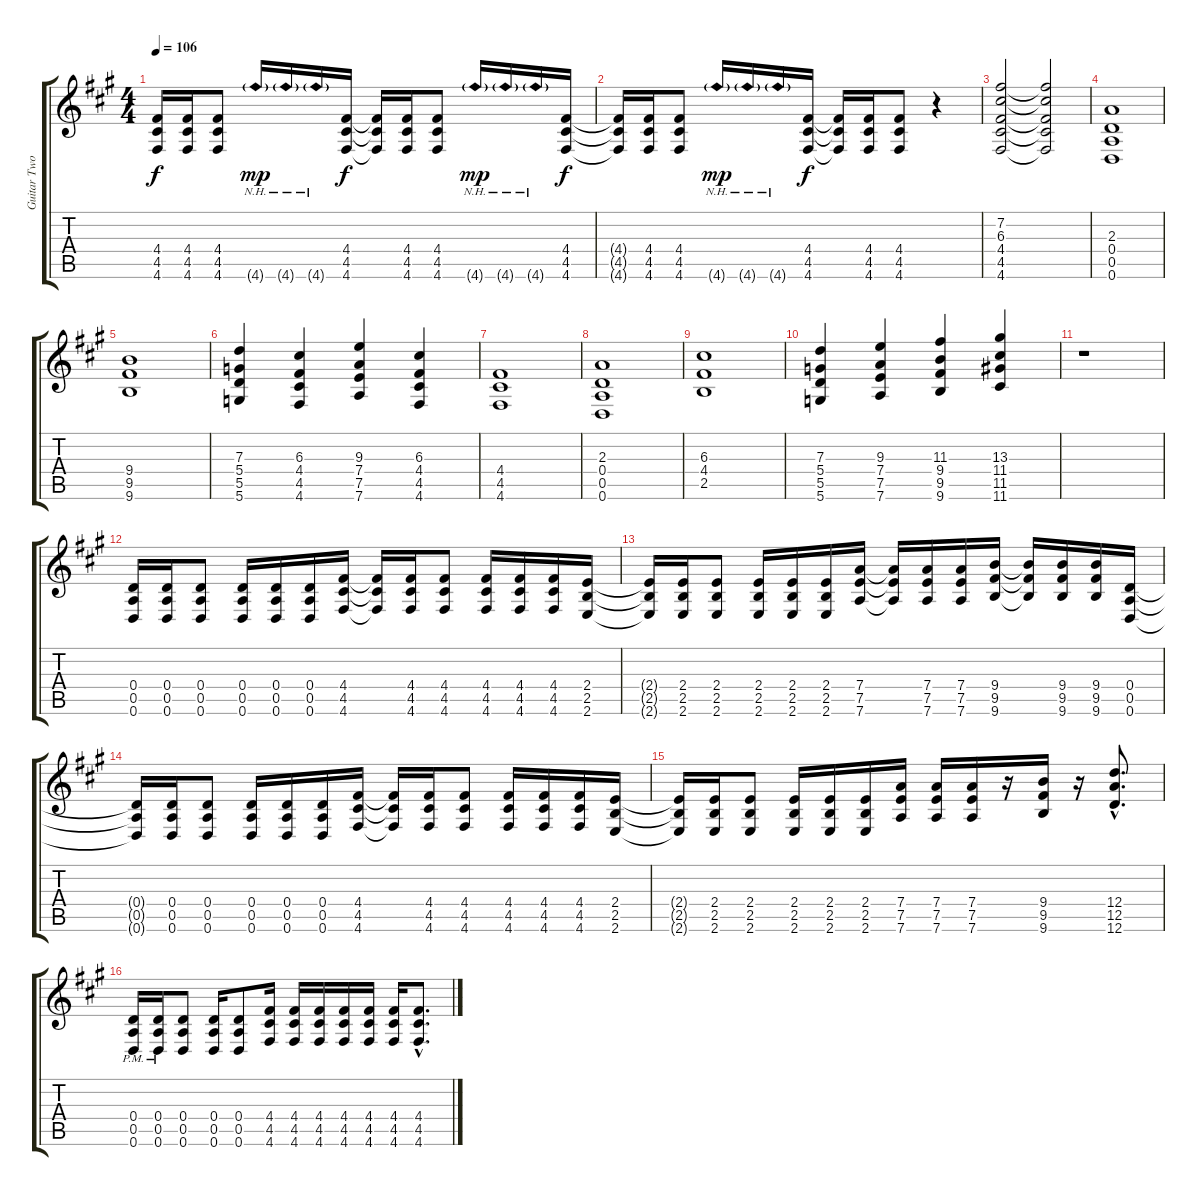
\track ("Guitar Two" "Guitar Two") {instrument distortionguitar}
\staff {score tabs}
\tuning (E4 B3 G3 D3 A2 D2) {hide}
\ts (4 4)
\tempo 106
\clef g2
\ks a
(4.4 4.5 4.6).16{dy f} (4.4 4.5 4.6).16 (4.4 4.5 4.6).8 4.6{nh g}.16{dy mp} 4.6{nh g}.16 4.6{nh g}.16 (4.4 4.5 4.6).16{dy f} (4.4{t} 4.5{t} 4.6{t}).16 (4.4 4.5 4.6).16 (4.4 4.5 4.6).8 4.6{nh g}.16{dy mp} 4.6{nh g}.16 4.6{nh g}.16 (4.4 4.5 4.6).16{dy f} |
(4.4{t} 4.5{t} 4.6{t}).16 (4.4 4.5 4.6).16 (4.4 4.5 4.6).8 4.6{nh g}.16{dy mp} 4.6{nh g}.16 4.6{nh g}.16 (4.4 4.5 4.6).16{dy f} (4.4{t} 4.5{t} 4.6{t}).16 (4.4 4.5 4.6).16 (4.4 4.5 4.6).8 r.4 |
(7.2 6.3 4.4 4.5 4.6).2 (7.2{t} 6.3{t} 4.4{t} 4.5{t} 4.6{t}).2 |
(2.3 0.4 0.5 0.6).1 |
(9.4 9.5 9.6).1 |
(7.3 5.4 5.5 5.6).4 (6.3 4.4 4.5 4.6).4 (9.3 7.4 7.5 7.6).4 (6.3 4.4 4.5 4.6).4 |
(4.4 4.5 4.6).1 |
(2.3 0.4 0.5 0.6).1 |
(6.3 4.4 2.5).1 |
(7.3 5.4 5.5 5.6).4 (9.3 7.4 7.5 7.6).4 (11.3 9.4 9.5 9.6).4 (13.3 11.4 11.5 11.6).4 |
r.1 |
(0.4 0.5 0.6).16 (0.4 0.5 0.6).16 (0.4 0.5 0.6).8 (0.4 0.5 0.6).16 (0.4 0.5 0.6).16 (0.4 0.5 0.6).16 (4.4 4.5 4.6).16 (4.4{t} 4.5{t} 4.6{t}).16 (4.4 4.5 4.6).16 (4.4 4.5 4.6).8 (4.4 4.5 4.6).16 (4.4 4.5 4.6).16 (4.4 4.5 4.6).16 (2.4 2.5 2.6).16 |
(2.4{t} 2.5{t} 2.6{t}).16 (2.4 2.5 2.6).16 (2.4 2.5 2.6).8 (2.4 2.5 2.6).16 (2.4 2.5 2.6).16 (2.4 2.5 2.6).16 (7.4 7.5 7.6).16 (7.4{t} 7.5{t} 7.6{t}).16 (7.4 7.5 7.6).16 (7.4 7.5 7.6).16 (9.4 9.5 9.6).16 (9.4{t} 9.5{t} 9.6{t}).16 (9.4 9.5 9.6).16 (9.4 9.5 9.6).16 (0.4 0.5 0.6).16 |
(0.4{t} 0.5{t} 0.6{t}).16 (0.4 0.5 0.6).16 (0.4 0.5 0.6).8 (0.4 0.5 0.6).16 (0.4 0.5 0.6).16 (0.4 0.5 0.6).16 (4.4 4.5 4.6).16 (4.4{t} 4.5{t} 4.6{t}).16 (4.4 4.5 4.6).16 (4.4 4.5 4.6).8 (4.4 4.5 4.6).16 (4.4 4.5 4.6).16 (4.4 4.5 4.6).16 (2.4 2.5 2.6).16 |
(2.4{t} 2.5{t} 2.6{t}).16 (2.4 2.5 2.6).16 (2.4 2.5 2.6).8 (2.4 2.5 2.6).16 (2.4 2.5 2.6).16 (2.4 2.5 2.6).16 (7.4 7.5 7.6).16 (7.4 7.5 7.6).16 (7.4 7.5 7.6).16 r.16 (9.4 9.5 9.6).16 r.16 (12.4{hac} 12.5{hac} 12.6{hac}).8{d} |
(0.4{pm} 0.5 0.6).16 (0.4{pm} 0.5 0.6).16 (0.4 0.5 0.6).8 (0.4 0.5 0.6).16 (0.4 0.5 0.6).8 (4.4 4.5 4.6).16 (4.4 4.5 4.6).16 (4.4 4.5 4.6).16 (4.4 4.5 4.6).16 (4.4 4.5 4.6).16 (4.4 4.5 4.6).16 (4.4{hac} 4.5{hac} 4.6{hac}).8{d}
